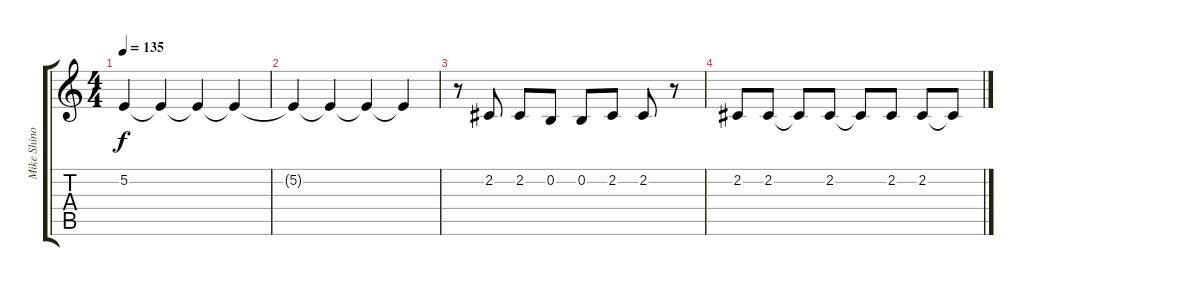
\track ("Mike Shinoda (Vocals)" "Mike Shino") {instrument electricgrandpiano}
\staff {score tabs}
\tuning (E4 B3 G3 D3 A2 E2) {hide}
\ts (4 4)
\tempo 135
\clef g2
\ks c
5.2{t}.4{dy f} 5.2{t}.4 5.2{t}.4 5.2{t}.4 |
5.2{t}.4 5.2{t}.4 5.2{t}.4 5.2{t}.4 |
r.8 2.2.8 2.2.8 0.2.8 0.2.8 2.2.8 2.2.8 r.8 |
2.2.8 2.2.8 2.2{t}.8 2.2.8 2.2{t}.8 2.2.8 2.2.8 2.2{t}.8
